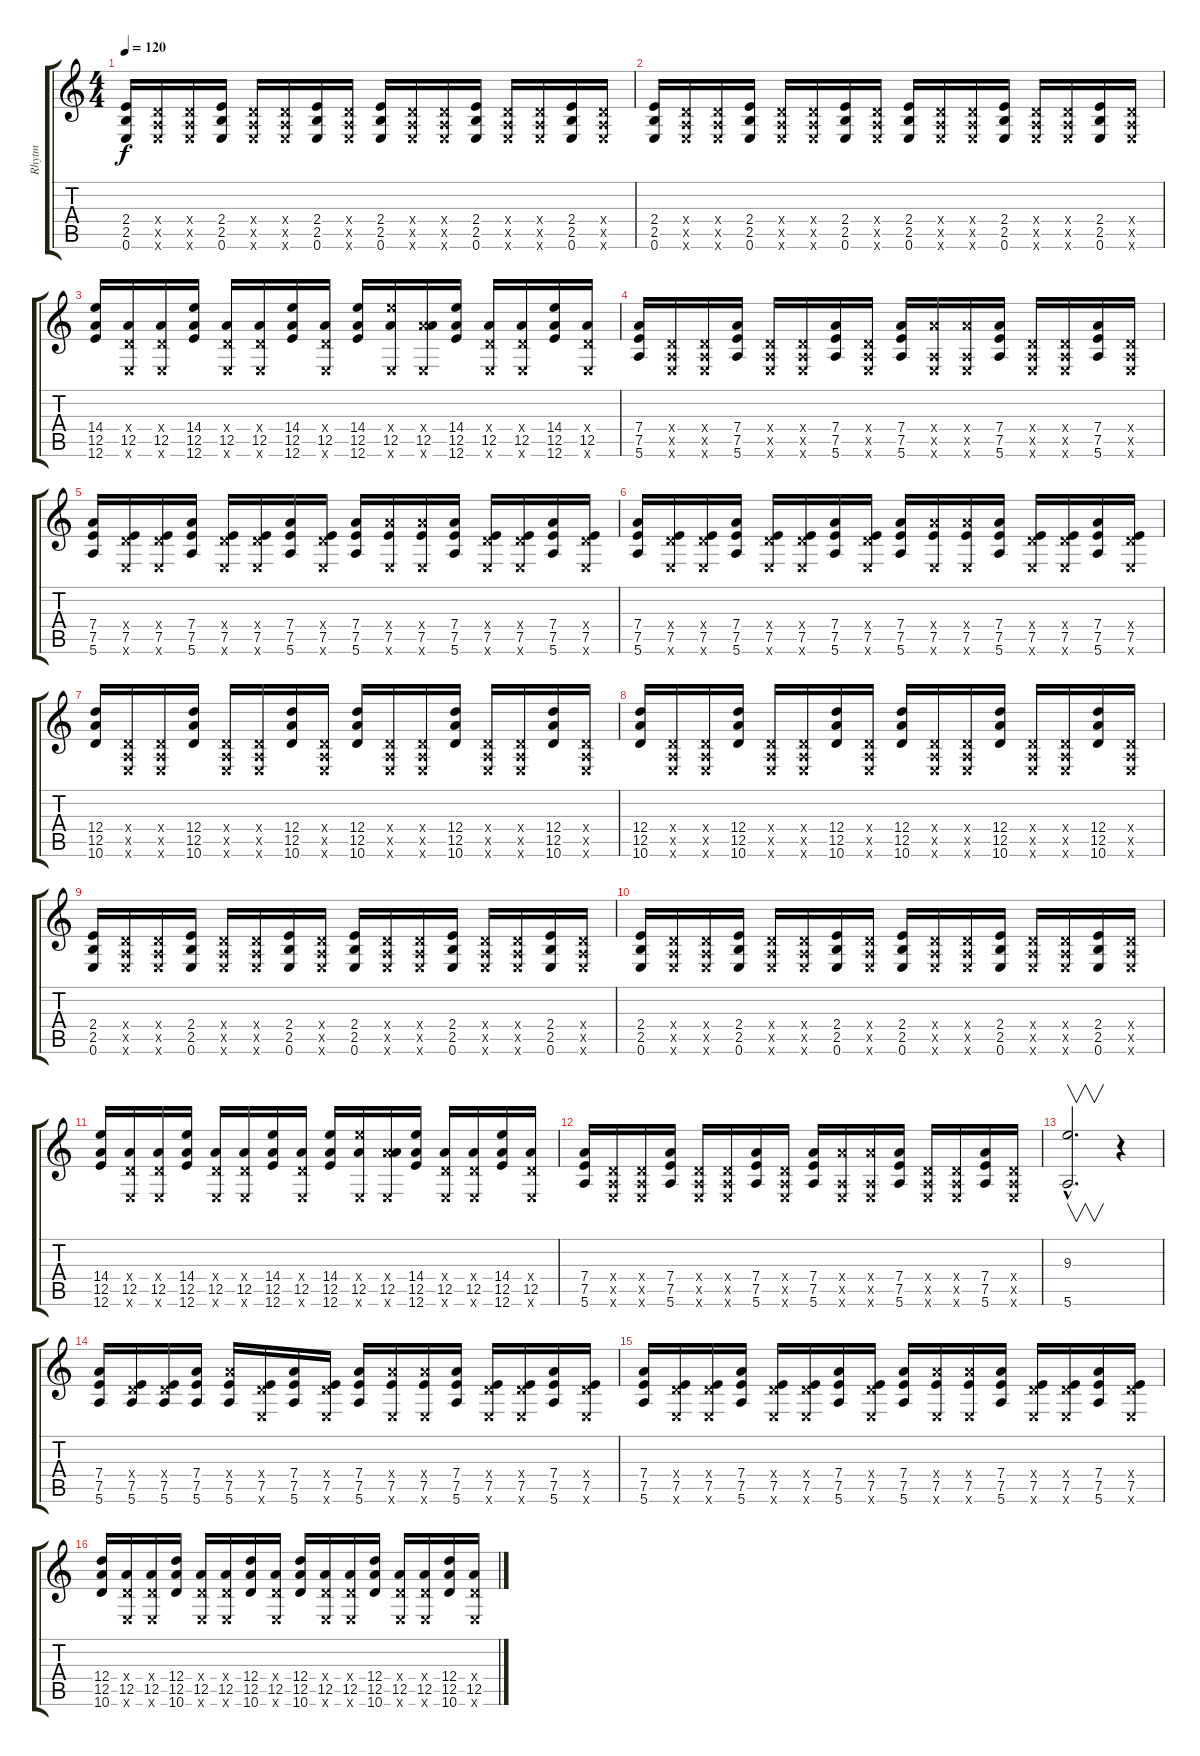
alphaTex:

\track ("Rhytm" "Rhytm") {instrument distortionguitar}
\staff {score tabs}
\tuning (E4 B3 G3 D3 A2 E2) {hide}
\ts (4 4)
\tempo 120
\clef g2
\ks c
(2.4 2.5 0.6).16{dy f} (0.4{x} 0.5{x} 0.6{x}).16 (0.4{x} 0.5{x} 0.6{x}).16 (2.4 2.5 0.6).16 (0.4{x} 0.5{x} 0.6{x}).16 (0.4{x} 0.5{x} 0.6{x}).16 (2.4 2.5 0.6).16 (0.4{x} 0.5{x} 0.6{x}).16 (2.4 2.5 0.6).16 (0.4{x} 0.5{x} 0.6{x}).16 (0.4{x} 0.5{x} 0.6{x}).16 (2.4 2.5 0.6).16 (0.4{x} 0.5{x} 0.6{x}).16 (0.4{x} 0.5{x} 0.6{x}).16 (2.4 2.5 0.6).16 (0.4{x} 0.5{x} 0.6{x}).16 |
(2.4 2.5 0.6).16 (0.4{x} 0.5{x} 0.6{x}).16 (0.4{x} 0.5{x} 0.6{x}).16 (2.4 2.5 0.6).16 (0.4{x} 0.5{x} 0.6{x}).16 (0.4{x} 0.5{x} 0.6{x}).16 (2.4 2.5 0.6).16 (0.4{x} 0.5{x} 0.6{x}).16 (2.4 2.5 0.6).16 (0.4{x} 0.5{x} 0.6{x}).16 (0.4{x} 0.5{x} 0.6{x}).16 (2.4 2.5 0.6).16 (0.4{x} 0.5{x} 0.6{x}).16 (0.4{x} 0.5{x} 0.6{x}).16 (2.4 2.5 0.6).16 (0.4{x} 0.5{x} 0.6{x}).16 |
(14.4 12.5 12.6).16 (0.4{x} 12.5 0.6{x}).16 (0.4{x} 12.5 0.6{x}).16 (14.4 12.5 12.6).16 (0.4{x} 12.5 0.6{x}).16 (0.4{x} 12.5 0.6{x}).16 (14.4 12.5 12.6).16 (0.4{x} 12.5 0.6{x}).16 (14.4 12.5 12.6).16 (14.4{x} 12.5 0.6{x}).16 (7.4{x} 12.5 0.6{x}).16 (14.4 12.5 12.6).16 (0.4{x} 12.5 0.6{x}).16 (0.4{x} 12.5 0.6{x}).16 (14.4 12.5 12.6).16 (0.4{x} 12.5 0.6{x}).16 |
(7.4 7.5 5.6).16 (0.4{x} 0.5{x} 0.6{x}).16 (0.4{x} 0.5{x} 0.6{x}).16 (7.4 7.5 5.6).16 (0.4{x} 0.5{x} 0.6{x}).16 (0.4{x} 0.5{x} 0.6{x}).16 (7.4 7.5 5.6).16 (0.4{x} 0.5{x} 0.6{x}).16 (7.4 7.5 5.6).16 (7.4{x} 0.5{x} 0.6{x}).16 (7.4{x} 0.5{x} 0.6{x}).16 (7.4 7.5 5.6).16 (0.4{x} 0.5{x} 0.6{x}).16 (0.4{x} 0.5{x} 0.6{x}).16 (7.4 7.5 5.6).16 (0.4{x} 0.5{x} 0.6{x}).16 |
(7.4 7.5 5.6).16 (0.4{x} 7.5 0.6{x}).16 (0.4{x} 7.5 0.6{x}).16 (7.4 7.5 5.6).16 (0.4{x} 7.5 0.6{x}).16 (0.4{x} 7.5 0.6{x}).16 (7.4 7.5 5.6).16 (0.4{x} 7.5 0.6{x}).16 (7.4 7.5 5.6).16 (7.4{x} 7.5 0.6{x}).16 (7.4{x} 7.5 0.6{x}).16 (7.4 7.5 5.6).16 (0.4{x} 7.5 0.6{x}).16 (0.4{x} 7.5 0.6{x}).16 (7.4 7.5 5.6).16 (0.4{x} 7.5 0.6{x}).16 |
(7.4 7.5 5.6).16 (0.4{x} 7.5 0.6{x}).16 (0.4{x} 7.5 0.6{x}).16 (7.4 7.5 5.6).16 (0.4{x} 7.5 0.6{x}).16 (0.4{x} 7.5 0.6{x}).16 (7.4 7.5 5.6).16 (0.4{x} 7.5 0.6{x}).16 (7.4 7.5 5.6).16 (7.4{x} 7.5 0.6{x}).16 (7.4{x} 7.5 0.6{x}).16 (7.4 7.5 5.6).16 (0.4{x} 7.5 0.6{x}).16 (0.4{x} 7.5 0.6{x}).16 (7.4 7.5 5.6).16 (0.4{x} 7.5 0.6{x}).16 |
(12.4 12.5 10.6).16 (0.4{x} 0.5{x} 0.6{x}).16 (0.4{x} 0.5{x} 0.6{x}).16 (12.4 12.5 10.6).16 (0.4{x} 0.5{x} 0.6{x}).16 (0.4{x} 0.5{x} 0.6{x}).16 (12.4 12.5 10.6).16 (0.4{x} 0.5{x} 0.6{x}).16 (12.4 12.5 10.6).16 (0.4{x} 0.5{x} 0.6{x}).16 (0.4{x} 0.5{x} 0.6{x}).16 (12.4 12.5 10.6).16 (0.4{x} 0.5{x} 0.6{x}).16 (0.4{x} 0.5{x} 0.6{x}).16 (12.4 12.5 10.6).16 (0.4{x} 0.5{x} 0.6{x}).16 |
(12.4 12.5 10.6).16 (0.4{x} 0.5{x} 0.6{x}).16 (0.4{x} 0.5{x} 0.6{x}).16 (12.4 12.5 10.6).16 (0.4{x} 0.5{x} 0.6{x}).16 (0.4{x} 0.5{x} 0.6{x}).16 (12.4 12.5 10.6).16 (0.4{x} 0.5{x} 0.6{x}).16 (12.4 12.5 10.6).16 (0.4{x} 0.5{x} 0.6{x}).16 (0.4{x} 0.5{x} 0.6{x}).16 (12.4 12.5 10.6).16 (0.4{x} 0.5{x} 0.6{x}).16 (0.4{x} 0.5{x} 0.6{x}).16 (12.4 12.5 10.6).16 (0.4{x} 0.5{x} 0.6{x}).16 |
(2.4 2.5 0.6).16 (0.4{x} 0.5{x} 0.6{x}).16 (0.4{x} 0.5{x} 0.6{x}).16 (2.4 2.5 0.6).16 (0.4{x} 0.5{x} 0.6{x}).16 (0.4{x} 0.5{x} 0.6{x}).16 (2.4 2.5 0.6).16 (0.4{x} 0.5{x} 0.6{x}).16 (2.4 2.5 0.6).16 (0.4{x} 0.5{x} 0.6{x}).16 (0.4{x} 0.5{x} 0.6{x}).16 (2.4 2.5 0.6).16 (0.4{x} 0.5{x} 0.6{x}).16 (0.4{x} 0.5{x} 0.6{x}).16 (2.4 2.5 0.6).16 (0.4{x} 0.5{x} 0.6{x}).16 |
(2.4 2.5 0.6).16 (0.4{x} 0.5{x} 0.6{x}).16 (0.4{x} 0.5{x} 0.6{x}).16 (2.4 2.5 0.6).16 (0.4{x} 0.5{x} 0.6{x}).16 (0.4{x} 0.5{x} 0.6{x}).16 (2.4 2.5 0.6).16 (0.4{x} 0.5{x} 0.6{x}).16 (2.4 2.5 0.6).16 (0.4{x} 0.5{x} 0.6{x}).16 (0.4{x} 0.5{x} 0.6{x}).16 (2.4 2.5 0.6).16 (0.4{x} 0.5{x} 0.6{x}).16 (0.4{x} 0.5{x} 0.6{x}).16 (2.4 2.5 0.6).16 (0.4{x} 0.5{x} 0.6{x}).16 |
(14.4 12.5 12.6).16 (0.4{x} 12.5 0.6{x}).16 (0.4{x} 12.5 0.6{x}).16 (14.4 12.5 12.6).16 (0.4{x} 12.5 0.6{x}).16 (0.4{x} 12.5 0.6{x}).16 (14.4 12.5 12.6).16 (0.4{x} 12.5 0.6{x}).16 (14.4 12.5 12.6).16 (14.4{x} 12.5 0.6{x}).16 (7.4{x} 12.5 0.6{x}).16 (14.4 12.5 12.6).16 (0.4{x} 12.5 0.6{x}).16 (0.4{x} 12.5 0.6{x}).16 (14.4 12.5 12.6).16 (0.4{x} 12.5 0.6{x}).16 |
(7.4 7.5 5.6).16 (0.4{x} 0.5{x} 0.6{x}).16 (0.4{x} 0.5{x} 0.6{x}).16 (7.4 7.5 5.6).16 (0.4{x} 0.5{x} 0.6{x}).16 (0.4{x} 0.5{x} 0.6{x}).16 (7.4 7.5 5.6).16 (0.4{x} 0.5{x} 0.6{x}).16 (7.4 7.5 5.6).16 (7.4{x} 0.5{x} 0.6{x}).16 (7.4{x} 0.5{x} 0.6{x}).16 (7.4 7.5 5.6).16 (0.4{x} 0.5{x} 0.6{x}).16 (0.4{x} 0.5{x} 0.6{x}).16 (7.4 7.5 5.6).16 (0.4{x} 0.5{x} 0.6{x}).16 |
(9.3{hac} 5.6{hac}).2{v d} r.4 |
(7.4 7.5 5.6).16{volume 15 instrument distortionguitar} (0.4{x} 7.5 5.6).16 (0.4{x} 7.5 5.6).16 (7.4 7.5 5.6).16 (7.4{x} 7.5 5.6).16 (0.4{x} 7.5 0.6{x}).16 (7.4 7.5 5.6).16 (0.4{x} 7.5 0.6{x}).16 (7.4 7.5 5.6).16 (7.4{x} 7.5 0.6{x}).16 (7.4{x} 7.5 0.6{x}).16 (7.4 7.5 5.6).16 (0.4{x} 7.5 0.6{x}).16 (0.4{x} 7.5 0.6{x}).16 (7.4 7.5 5.6).16 (0.4{x} 7.5 0.6{x}).16 |
(7.4 7.5 5.6).16 (0.4{x} 7.5 0.6{x}).16 (0.4{x} 7.5 0.6{x}).16 (7.4 7.5 5.6).16 (0.4{x} 7.5 0.6{x}).16 (0.4{x} 7.5 0.6{x}).16 (7.4 7.5 5.6).16 (0.4{x} 7.5 0.6{x}).16 (7.4 7.5 5.6).16 (7.4{x} 7.5 0.6{x}).16 (7.4{x} 7.5 0.6{x}).16 (7.4 7.5 5.6).16 (0.4{x} 7.5 0.6{x}).16 (0.4{x} 7.5 0.6{x}).16 (7.4 7.5 5.6).16 (0.4{x} 7.5 0.6{x}).16 |
(12.4 12.5 10.6).16 (0.4{x} 12.5 0.6{x}).16 (0.4{x} 12.5 0.6{x}).16 (12.4 12.5 10.6).16 (0.4{x} 12.5 0.6{x}).16 (0.4{x} 12.5 0.6{x}).16 (12.4 12.5 10.6).16 (0.4{x} 12.5 0.6{x}).16 (12.4 12.5 10.6).16 (0.4{x} 12.5 0.6{x}).16 (0.4{x} 12.5 0.6{x}).16 (12.4 12.5 10.6).16 (0.4{x} 12.5 0.6{x}).16 (0.4{x} 12.5 0.6{x}).16 (12.4 12.5 10.6).16 (0.4{x} 12.5 0.6{x}).16
